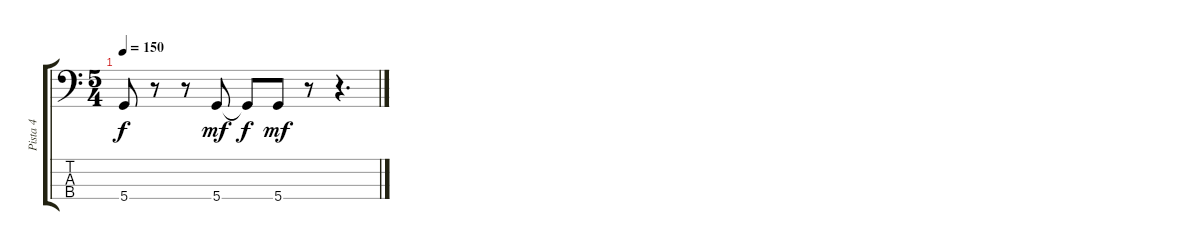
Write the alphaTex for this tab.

\track ("Pista 4" "Pista 4") {instrument electricbasspick}
\staff {score tabs}
\tuning (F2 C2 G1 D1) {hide}
\ts (5 4)
\tempo 150
\clef f4
\ks c
5.4.8{dy f} r.8 r.8 5.4.8{dy mf} 5.4{t}.8{dy f} 5.4.8{dy mf} r.8 r.4{d}
